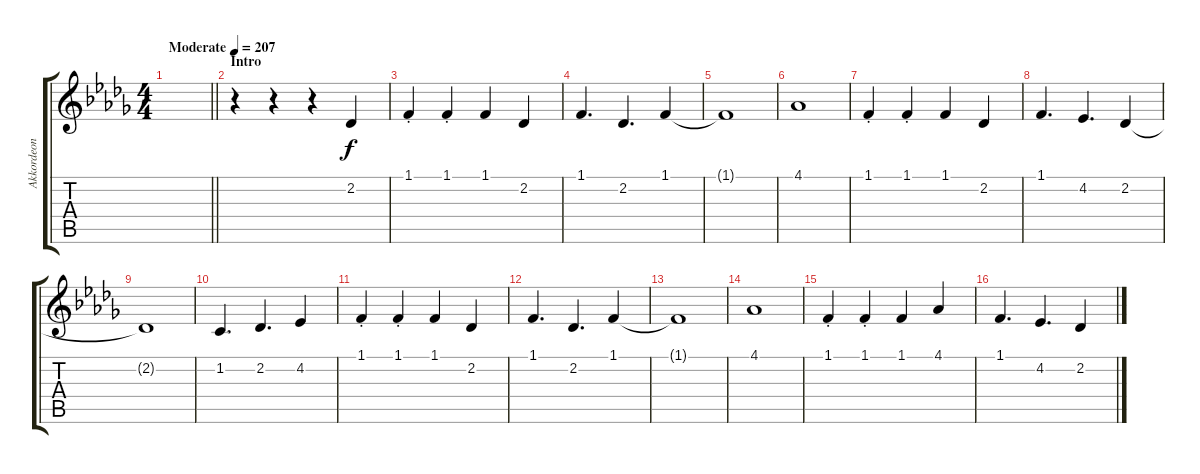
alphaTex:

\track ("Akkordeon" "Akkordeon") {instrument accordion}
\staff {score tabs}
\tuning (E4 B3 G3 D3 A2 E2) {hide}
\ts (4 4)
\tempo (207 "Moderate")
\clef g2
\barLineRight lightlight
\ks bbminor
|
\section ("" "Intro")
r.4 r.4 r.4 2.2.4 |
1.1{st}.4 1.1{st}.4 1.1.4 2.2.4 |
1.1.4{d} 2.2.4{d} 1.1.4 |
1.1{t}.1 |
4.1.1 |
1.1{st}.4 1.1{st}.4 1.1.4 2.2.4 |
1.1.4{d} 4.2.4{d} 2.2.4 |
2.2{t}.1 |
1.2.4{d} 2.2.4{d} 4.2.4 |
1.1{st}.4 1.1{st}.4 1.1.4 2.2.4 |
1.1.4{d} 2.2.4{d} 1.1.4 |
1.1{t}.1 |
4.1.1 |
1.1{st}.4 1.1{st}.4 1.1.4 4.1.4 |
1.1.4{d} 4.2.4{d} 2.2.4
